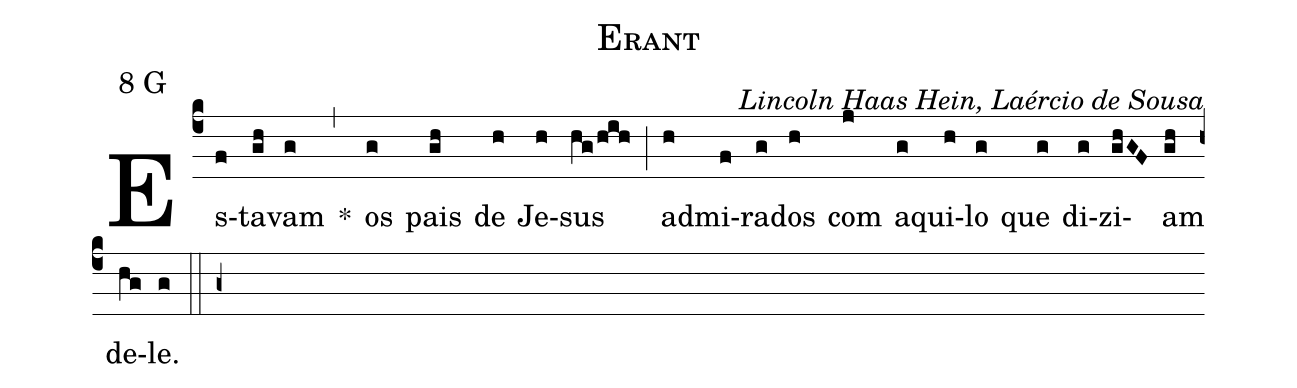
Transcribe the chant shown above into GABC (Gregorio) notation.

name: Erant;
mode: 8;
mode-differentia: G;
commentary: Lincoln Haas Hein, Laércio de Sousa;
%%
(c4)

Es(f)ta(gh)vam(g) *(,) os(g) pais(gh) de(h) Je(h)sus(hg/hih) (;) ad(h)mi(f)ra(g)dos(h) com(j) a(g)qui(h)lo(g) que(g) di(g)zi(ghGF)am(gh) de(hg)le.(g) (::g+)
